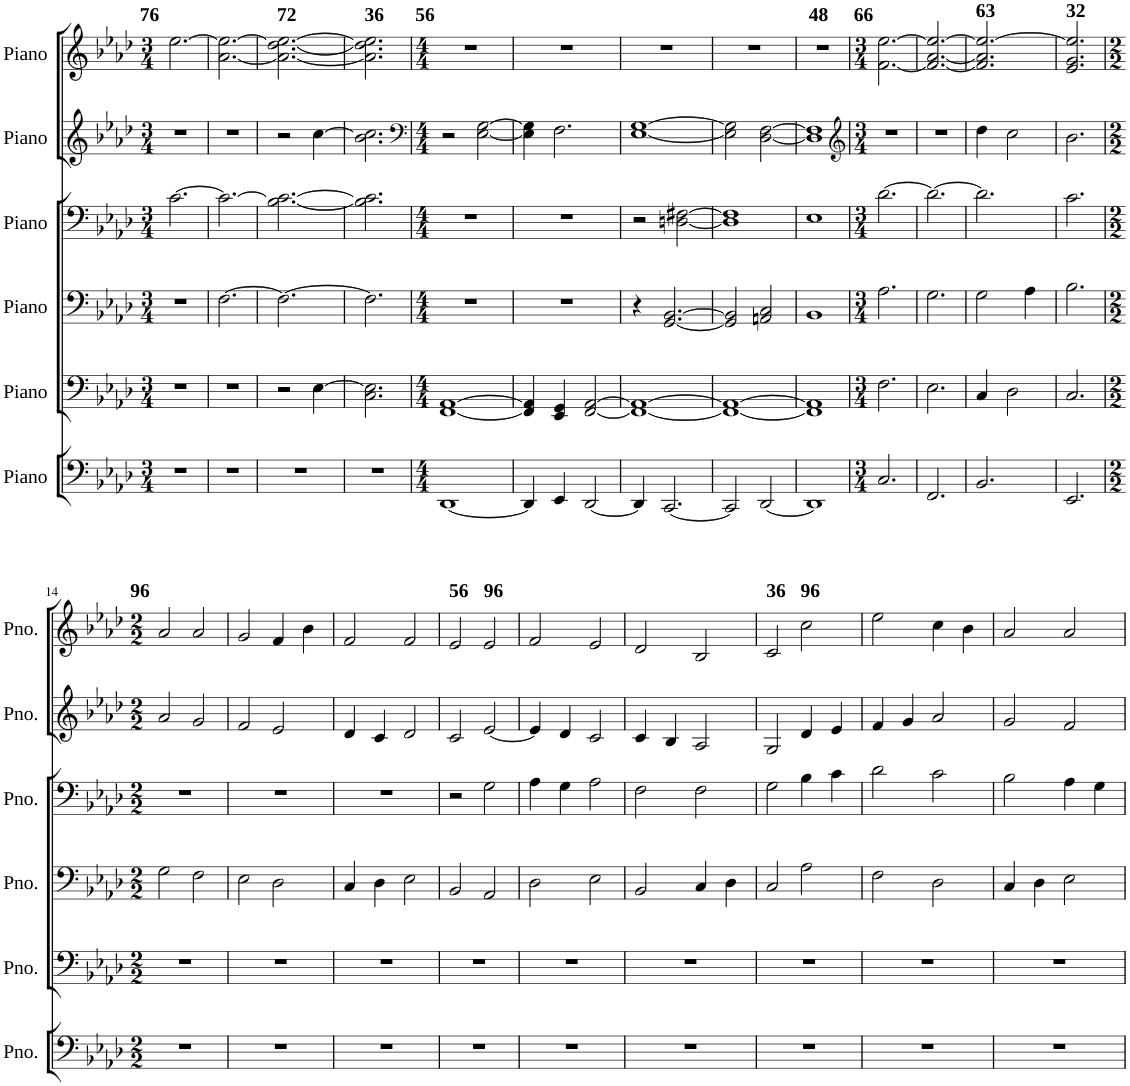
**kern	**kern	**kern	**kern	**kern	**kern
*part6	*part5	*part4	*part3	*part2	*part1
*staff6	*staff5	*staff4	*staff3	*staff2	*staff1
*I"Piano	*I"Piano	*I"Piano	*I"Piano	*I"Piano	*I"Piano
*I'Pno.	*I'Pno.	*I'Pno.	*I'Pno.	*I'Pno.	*I'Pno.
*clefF4	*clefF4	*clefF4	*clefF4	*clefG2	*clefG2
*k[b-e-a-d-]	*k[b-e-a-d-]	*k[b-e-a-d-]	*k[b-e-a-d-]	*k[b-e-a-d-]	*k[b-e-a-d-]
*M3/4	*M3/4	*M3/4	*M3/4	*M3/4	*M3/4
=1	=1	=1	=1	=1	=1
!	!	!	!	!	!LO:TX:a:B:t=76
2.r	2.r	2.r	[2.c\	2.r	[2.ee-\
=2	=2	=2	=2	=2	=2
2.r	2.r	[2.F\	2.c\_	2.r	[2.a-\ 2.ee-\_
=3	=3	=3	=3	=3	=3
!	!	!	!	!	!LO:TX:a:B:t=72
2.r	2r	2.F\_	[2.B-\ 2.c\_	2r	2.a-\_ [2.dd-\ 2.ee-\_
.	[4E-\	.	.	[4cc\	.
=4	=4	=4	=4	=4	=4
!	!	!	!	!	!LO:TX:a:B:t=36
2.r	2.C\ 2.E-\]	2.F\]	2.B-\] 2.c\]	2.b-\ 2.cc\]	2.a-\] 2.dd-\] 2.ee-\]
=5	=5	=5	=5	=5	=5
*	*	*	*	*clefF4	*
*M4/4	*M4/4	*M4/4	*M4/4	*M4/4	*M4/4
!	!	!	!	!	!LO:TX:a:B:t=56
[1DD-	[1FF [1AA-	1r	1r	2r	1r
.	.	.	.	[2E-\ [2G\	.
=6	=6	=6	=6	=6	=6
4DD-/]	4FF/] 4AA-/]	1r	1r	4E-\] 4G\]	1r
4EE-/	4EE-/ 4GG/	.	.	2.F\	.
[2DD-/	[2FF/ [2AA-/	.	.	.	.
=7	=7	=7	=7	=7	=7
4DD-/]	1FF_ 1AA-_	4r	2r	[1E- [1G	1r
[2.CC/	.	[2.GG/ [2.BB-/	.	.	.
.	.	.	[2Dn\ [2F#X\	.	.
=8	=8	=8	=8	=8	=8
2CC/]	1FF_ 1AA-_	2GG/] 2BB-/]	1D] 1F#]	2E-\] 2G\]	1r
[2DD-/	.	2AAn/ 2C/	.	[2D-\ [2F\	.
=9	=9	=9	=9	=9	=9
!	!	!	!	!	!LO:TX:a:B:t=48
1DD-]	1FF] 1AA-]	1BB-	1E-	1D-] 1F]	1r
=10	=10	=10	=10	=10	=10
*	*	*	*	*clefG2	*
*M3/4	*M3/4	*M3/4	*M3/4	*M3/4	*M3/4
!	!	!	!	!	!LO:TX:a:B:t=66
2.C/	2.F\	2.A-\	[2.d-\	2.r	[2.f\ [2.ee-\
=11	=11	=11	=11	=11	=11
2.FF/	2.E-\	2.G\	2.d-\_	2.r	2.f/_ [2.a-/ 2.ee-/_
=12	=12	=12	=12	=12	=12
!	!	!	!	!	!LO:TX:a:B:t=63
2.BB-/	4C/	2G\	2.d-\]	4dd-\	2.f/] 2.a-/] 2.ee-/_
.	2D-\	.	.	2cc\	.
.	.	4A-\	.	.	.
=13	=13	=13	=13	=13	=13
!	!	!	!	!	!LO:TX:a:B:t=32
2.EE-/	2.C/	2.B-\	2.c\	2.b-\	2.e-/ 2.g/ 2.ee-/]
!!LO:LB:g=z
=14	=14	=14	=14	=14	=14
*M2/2	*M2/2	*M2/2	*M2/2	*M2/2	*M2/2
!	!	!	!	!	!LO:TX:a:B:t=96
1r	1r	2G\	1r	2a-/	2a-/
.	.	2F\	.	2g/	2a-/
=15	=15	=15	=15	=15	=15
1r	1r	2E-\	1r	2f/	2g/
.	.	2D-\	.	2e-/	4f/
.	.	.	.	.	4b-\
=16	=16	=16	=16	=16	=16
1r	1r	4C/	1r	4d-/	2f/
.	.	4D-\	.	4c/	.
.	.	2E-\	.	2d-/	2f/
=17	=17	=17	=17	=17	=17
!	!	!	!	!	!LO:TX:a:B:t=56
1r	1r	2BB-/	2r	2c/	2e-/
!	!	!	!	!	!LO:TX:a:B:t=96
.	.	2AA-/	2G\	[2e-/	2e-/
=18	=18	=18	=18	=18	=18
1r	1r	2D-\	4A-\	4e-/]	2f/
.	.	.	4G\	4d-/	.
.	.	2E-\	2A-\	2c/	2e-/
=19	=19	=19	=19	=19	=19
1r	1r	2BB-/	2F\	4c/	2d-/
.	.	.	.	4B-/	.
.	.	4C/	2F\	2A-/	2B-/
.	.	4D-\	.	.	.
=20	=20	=20	=20	=20	=20
!	!	!	!	!	!LO:TX:a:B:t=36
1r	1r	2C/	2G\	2G/	2c/
!	!	!	!	!	!LO:TX:a:B:t=96
.	.	2A-\	4B-\	4d-/	2cc\
.	.	.	4c\	4e-/	.
=21	=21	=21	=21	=21	=21
1r	1r	2F\	2d-\	4f/	2ee-\
.	.	.	.	4g/	.
.	.	2D-\	2c\	2a-/	4cc\
.	.	.	.	.	4b-\
=22	=22	=22	=22	=22	=22
1r	1r	4C/	2B-\	2g/	2a-/
.	.	4D-\	.	.	.
.	.	2E-\	4A-\	2f/	2a-/
.	.	.	4G\	.	.
=	=	=	=	=	=
*-	*-	*-	*-	*-	*-
